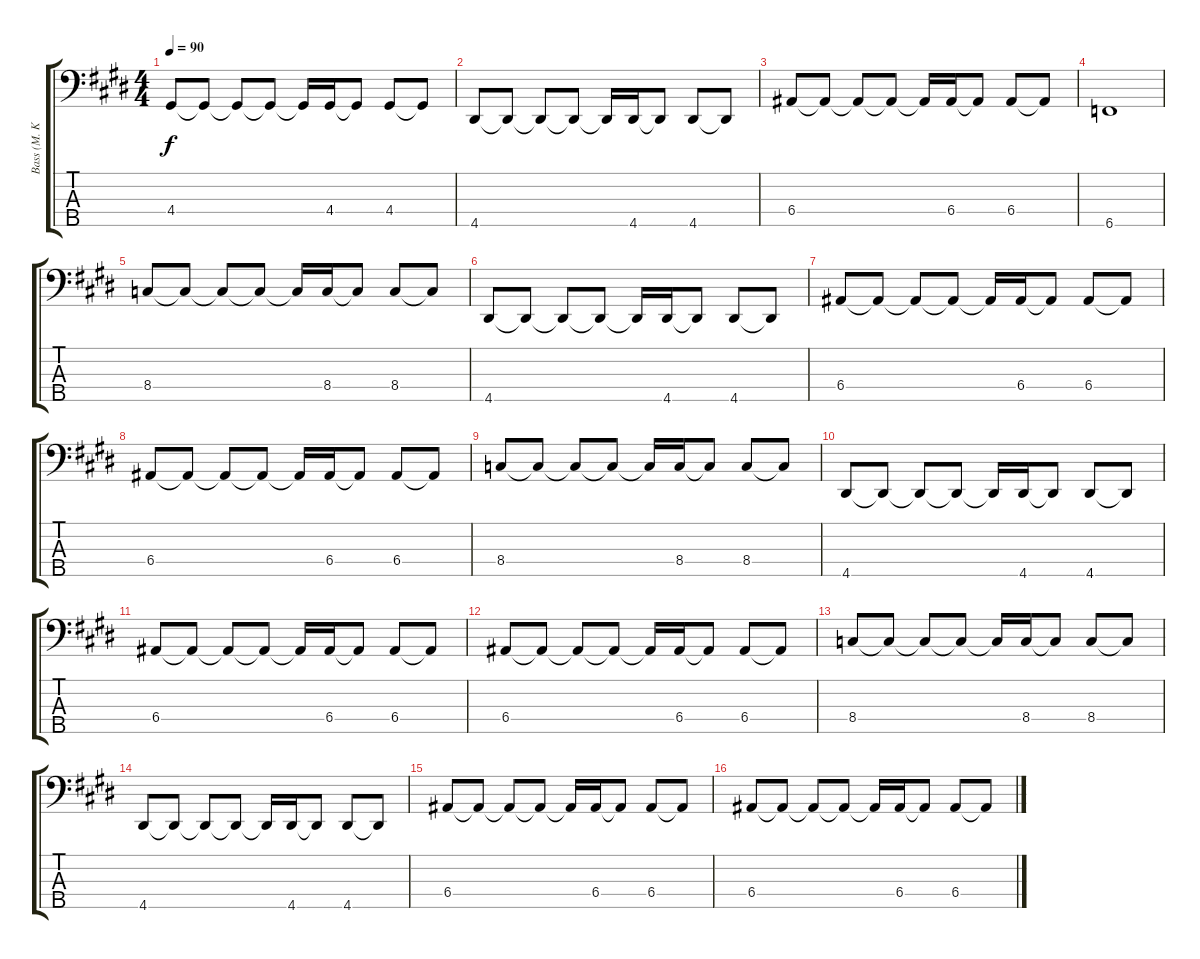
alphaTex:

\track ("Bass (M. Kroeger)" "Bass (M. K") {instrument electricbassfinger}
\staff {score tabs}
\tuning (G2 D2 A1 E1 B0) {hide}
\ts (4 4)
\tempo 90
\clef f4
\ks e
4.4.8{dy f} 4.4{t}.8 4.4{t}.8 4.4{t}.8 4.4{t}.16 4.4.16 4.4{t}.8 4.4.8 4.4{t}.8 |
4.5.8 4.5{t}.8 4.5{t}.8 4.5{t}.8 4.5{t}.16 4.5.16 4.5{t}.8 4.5.8 4.5{t}.8 |
6.4.8 6.4{t}.8 6.4{t}.8 6.4{t}.8 6.4{t}.16 6.4.16 6.4{t}.8 6.4.8 6.4{t}.8 |
6.5.1 |
8.4.8 8.4{t}.8 8.4{t}.8 8.4{t}.8 8.4{t}.16 8.4.16 8.4{t}.8 8.4.8 8.4{t}.8 |
4.5.8 4.5{t}.8 4.5{t}.8 4.5{t}.8 4.5{t}.16 4.5.16 4.5{t}.8 4.5.8 4.5{t}.8 |
6.4.8 6.4{t}.8 6.4{t}.8 6.4{t}.8 6.4{t}.16 6.4.16 6.4{t}.8 6.4.8 6.4{t}.8 |
6.4.8 6.4{t}.8 6.4{t}.8 6.4{t}.8 6.4{t}.16 6.4.16 6.4{t}.8 6.4.8 6.4{t}.8 |
8.4.8 8.4{t}.8 8.4{t}.8 8.4{t}.8 8.4{t}.16 8.4.16 8.4{t}.8 8.4.8 8.4{t}.8 |
4.5.8 4.5{t}.8 4.5{t}.8 4.5{t}.8 4.5{t}.16 4.5.16 4.5{t}.8 4.5.8 4.5{t}.8 |
6.4.8 6.4{t}.8 6.4{t}.8 6.4{t}.8 6.4{t}.16 6.4.16 6.4{t}.8 6.4.8 6.4{t}.8 |
6.4.8 6.4{t}.8 6.4{t}.8 6.4{t}.8 6.4{t}.16 6.4.16 6.4{t}.8 6.4.8 6.4{t}.8 |
8.4.8 8.4{t}.8 8.4{t}.8 8.4{t}.8 8.4{t}.16 8.4.16 8.4{t}.8 8.4.8 8.4{t}.8 |
4.5.8 4.5{t}.8 4.5{t}.8 4.5{t}.8 4.5{t}.16 4.5.16 4.5{t}.8 4.5.8 4.5{t}.8 |
6.4.8 6.4{t}.8 6.4{t}.8 6.4{t}.8 6.4{t}.16 6.4.16 6.4{t}.8 6.4.8 6.4{t}.8 |
6.4.8 6.4{t}.8 6.4{t}.8 6.4{t}.8 6.4{t}.16 6.4.16 6.4{t}.8 6.4.8 6.4{t}.8
